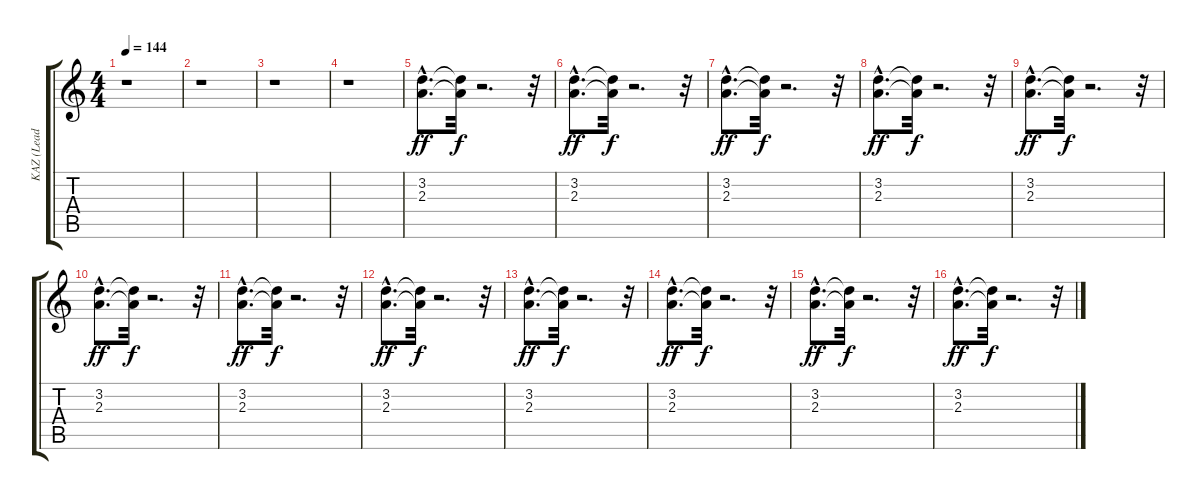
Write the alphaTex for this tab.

\track ("KAZ (Lead Guitars)" "KAZ (Lead ") {instrument distortionguitar}
\staff {score tabs}
\tuning (E4 B3 G3 D3 A2 E2) {hide}
\ts (4 4)
\tempo 144
\clef g2
\ks c
r.1{dy ff instrument distortionguitar} |
r.1 |
r.1 |
r.1 |
(3.2{hac} 2.3{hac}).8{d} (3.2{t} 2.3{t}).32{dy f} r.2{d} r.32 |
(3.2{hac} 2.3{hac}).8{d dy ff} (3.2{t} 2.3{t}).32{dy f} r.2{d} r.32 |
(3.2{hac} 2.3{hac}).8{d dy ff} (3.2{t} 2.3{t}).32{dy f} r.2{d} r.32 |
(3.2{hac} 2.3{hac}).8{d dy ff} (3.2{t} 2.3{t}).32{dy f} r.2{d} r.32 |
(3.2{hac} 2.3{hac}).8{d dy ff} (3.2{t} 2.3{t}).32{dy f} r.2{d} r.32 |
(3.2{hac} 2.3{hac}).8{d dy ff} (3.2{t} 2.3{t}).32{dy f} r.2{d} r.32 |
(3.2{hac} 2.3{hac}).8{d dy ff} (3.2{t} 2.3{t}).32{dy f} r.2{d} r.32 |
(3.2{hac} 2.3{hac}).8{d dy ff} (3.2{t} 2.3{t}).32{dy f} r.2{d} r.32 |
(3.2{hac} 2.3{hac}).8{d dy ff} (3.2{t} 2.3{t}).32{dy f} r.2{d} r.32 |
(3.2{hac} 2.3{hac}).8{d dy ff} (3.2{t} 2.3{t}).32{dy f} r.2{d} r.32 |
(3.2{hac} 2.3{hac}).8{d dy ff} (3.2{t} 2.3{t}).32{dy f} r.2{d} r.32 |
(3.2{hac} 2.3{hac}).8{d dy ff} (3.2{t} 2.3{t}).32{dy f} r.2{d} r.32
